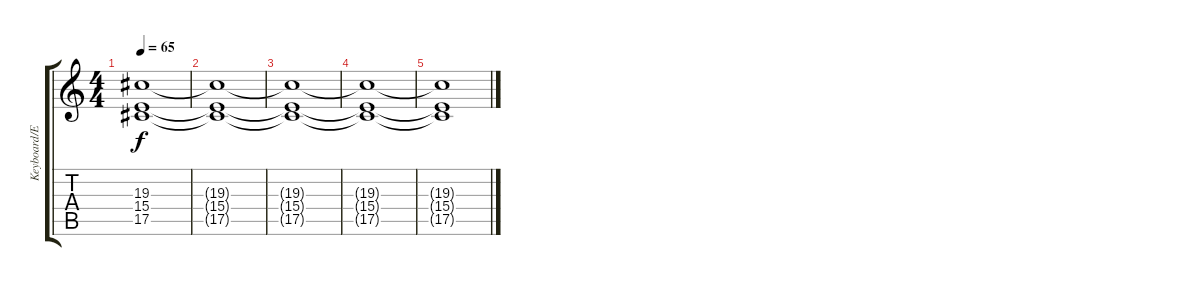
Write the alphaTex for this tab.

\track ("Keyboard/Effekte" "Keyboard/E") {instrument pad2warm}
\staff {score tabs}
\tuning (Eb4 Bb3 Gb3 Db3 Ab2 Db2) {hide}
\ts (4 4)
\tempo 65
\clef g2
\ks c
(19.3{t} 15.4{t} 17.5{t}).1{dy f} |
(19.3{t} 15.4{t} 17.5{t}).1 |
(19.3{t} 15.4{t} 17.5{t}).1 |
(19.3{t} 15.4{t} 17.5{t}).1 |
(19.3{t} 15.4{t} 17.5{t}).1
